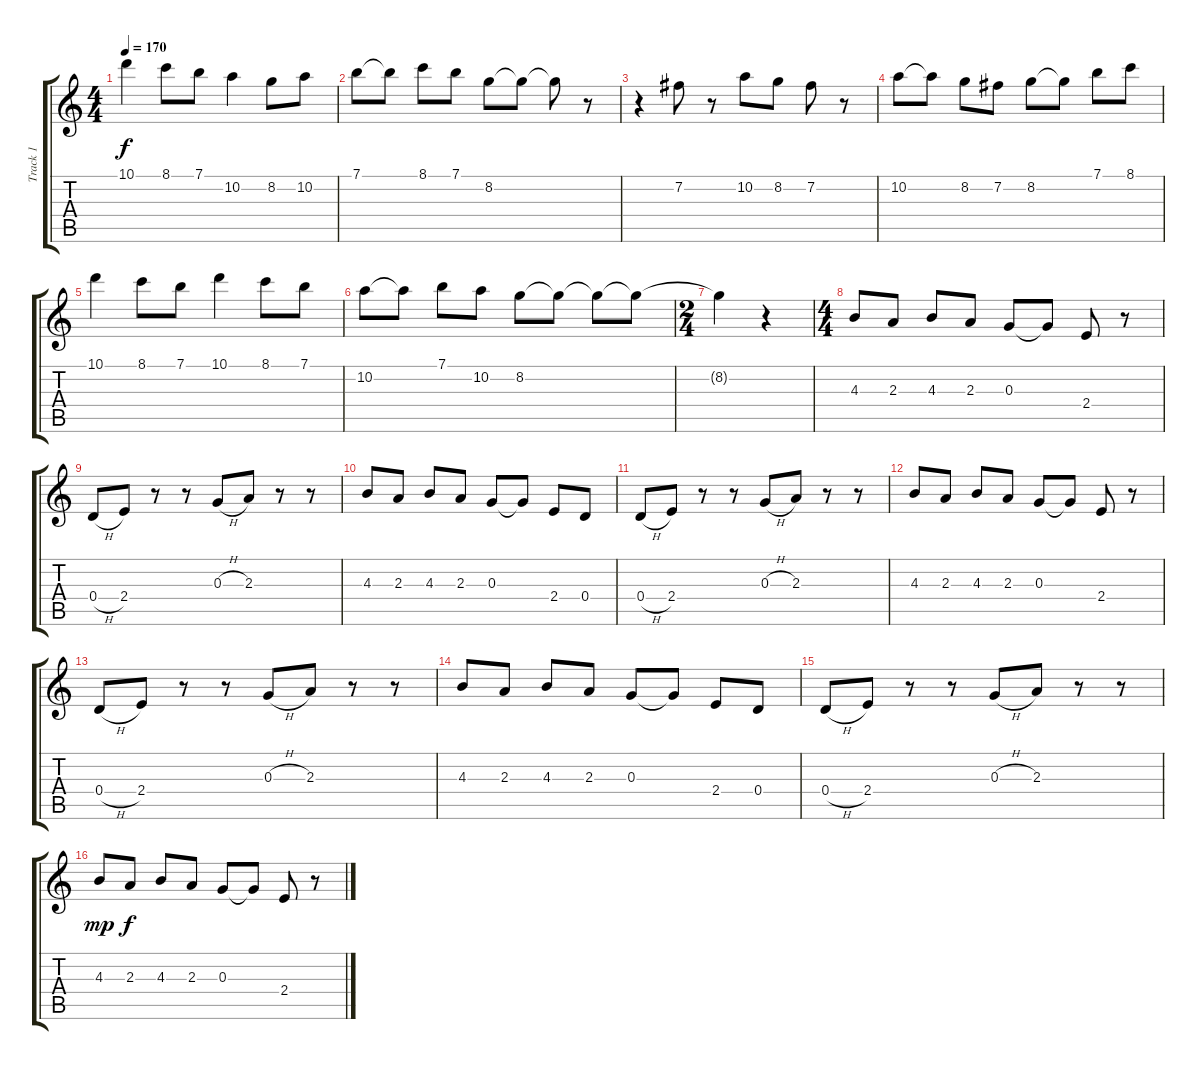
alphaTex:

\track ("Track 1" "Track 1") {mute instrument overdrivenguitar}
\staff {score tabs}
\tuning (E4 B3 G3 D3 A2 E2) {hide}
\ts (4 4)
\tempo 170
\clef g2
\ks c
10.1.4{dy f} 8.1.8 7.1.8 10.2.4 8.2.8 10.2.8 |
7.1.8 7.1{t}.8 8.1.8 7.1.8 8.2.8 8.2{t}.8 8.2{t}.8 r.8 |
r.4 7.2.8 r.8 10.2.8 8.2.8 7.2.8 r.8 |
10.2.8 10.2{t}.8 8.2.8 7.2.8 8.2.8 8.2{t}.8 7.1.8 8.1.8 |
10.1.4 8.1.8 7.1.8 10.1.4 8.1.8 7.1.8 |
10.2.8 10.2{t}.8 7.1.8 10.2.8 8.2.8 8.2{t}.8 8.2{t}.8 8.2{t}.8 |
\ts (2 4)
8.2{t}.4 r.4 |
\ts (4 4)
4.3.8 2.3.8 4.3.8 2.3.8 0.3.8 0.3{t}.8 2.4.8 r.8 |
0.4{h}.8 2.4.8 r.8 r.8 0.3{h}.8 2.3.8 r.8 r.8 |
4.3.8 2.3.8 4.3.8 2.3.8 0.3.8 0.3{t}.8 2.4.8 0.4.8 |
0.4{h}.8 2.4.8 r.8 r.8 0.3{h}.8 2.3.8 r.8 r.8 |
4.3.8 2.3.8 4.3.8 2.3.8 0.3.8 0.3{t}.8 2.4.8 r.8 |
0.4{h}.8 2.4.8 r.8 r.8 0.3{h}.8 2.3.8 r.8 r.8 |
4.3.8 2.3.8 4.3.8 2.3.8 0.3.8 0.3{t}.8 2.4.8 0.4.8 |
0.4{h}.8 2.4.8 r.8 r.8 0.3{h}.8 2.3.8 r.8 r.8 |
4.3.8{dy mp} 2.3.8{dy f} 4.3.8 2.3.8 0.3.8 0.3{t}.8 2.4.8 r.8
